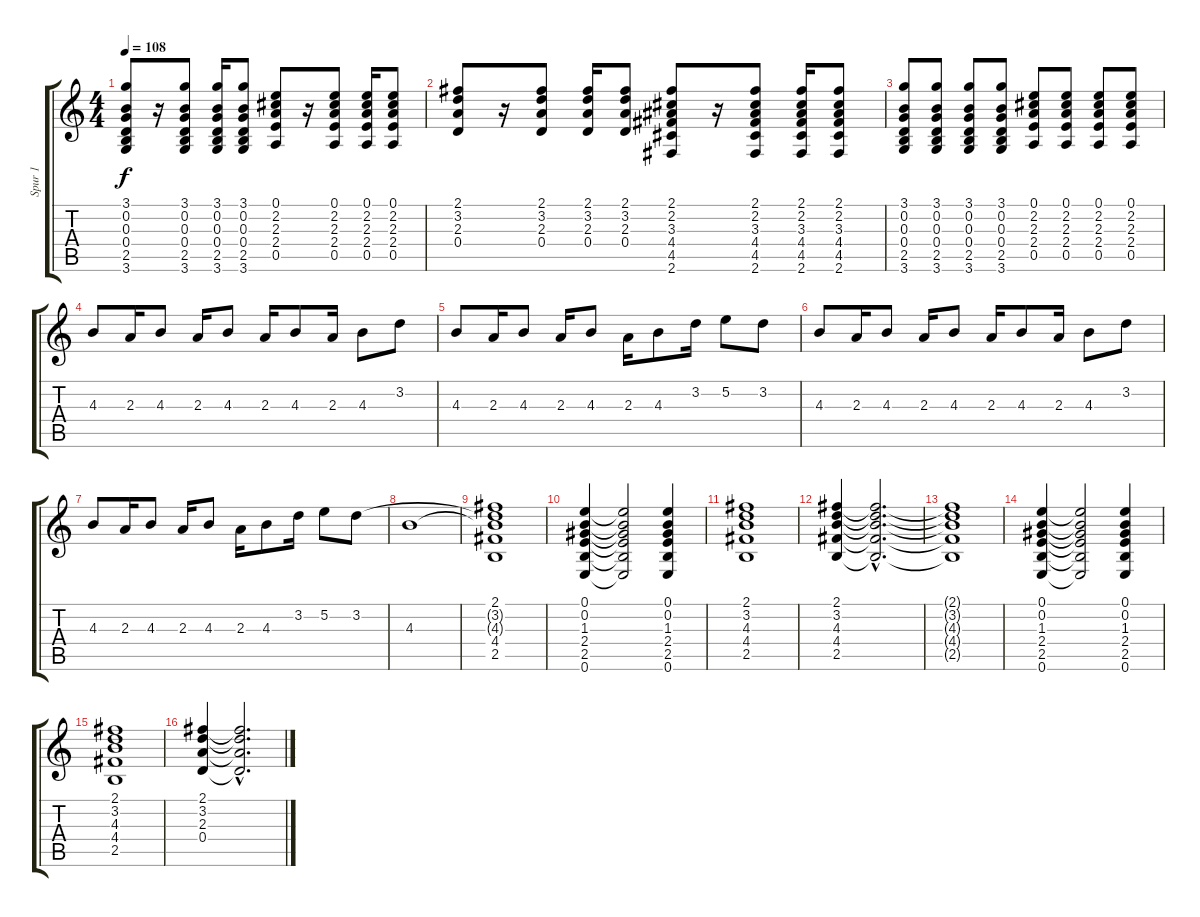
\track ("Spur 1" "Spur 1") {instrument overdrivenguitar}
\staff {score tabs}
\tuning (E4 B3 G3 D3 A2 E2) {hide}
\ts (4 4)
\tempo 108
\clef g2
\ks c
(3.1 0.2 0.3 0.4 2.5 3.6).8{dy f} r.16 (3.1 0.2 0.3 0.4 2.5 3.6).8 (3.1 0.2 0.3 0.4 2.5 3.6).16 (3.1 0.2 0.3 0.4 2.5 3.6).8 (0.1 2.2 2.3 2.4 0.5).8 r.16 (0.1 2.2 2.3 2.4 0.5).8 (0.1 2.2 2.3 2.4 0.5).16 (0.1 2.2 2.3 2.4 0.5).8 |
(2.1 3.2 2.3 0.4).8 r.16 (2.1 3.2 2.3 0.4).8 (2.1 3.2 2.3 0.4).16 (2.1 3.2 2.3 0.4).8 (2.1 2.2 3.3 4.4 4.5 2.6).8 r.16 (2.1 2.2 3.3 4.4 4.5 2.6).8 (2.1 2.2 3.3 4.4 4.5 2.6).16 (2.1 2.2 3.3 4.4 4.5 2.6).8 |
(3.1 0.2 0.3 0.4 2.5 3.6).8 (3.1 0.2 0.3 0.4 2.5 3.6).8 (3.1 0.2 0.3 0.4 2.5 3.6).8 (3.1 0.2 0.3 0.4 2.5 3.6).8 (0.1 2.2 2.3 2.4 0.5).8 (0.1 2.2 2.3 2.4 0.5).8 (0.1 2.2 2.3 2.4 0.5).8 (0.1 2.2 2.3 2.4 0.5).8 |
4.3.8{volume 13} 2.3.16 4.3.8 2.3.16 4.3.8 2.3.16 4.3.8 2.3.16 4.3.8 3.2.8 |
4.3.8 2.3.16 4.3.8 2.3.16 4.3.8 2.3.16 4.3.8 3.2.16 5.2.8 3.2.8 |
4.3.8 2.3.16 4.3.8 2.3.16 4.3.8 2.3.16 4.3.8 2.3.16 4.3.8 3.2.8 |
4.3.8 2.3.16 4.3.8 2.3.16 4.3.8 2.3.16 4.3.8 3.2.16 5.2.8 3.2.8 |
4.3.1 |
(2.1 3.2{t} 4.3{t} 4.4 2.5).1 |
(0.1 0.2 1.3 2.4 2.5 0.6).4{volume 9} (0.1{t} 0.2{t} 1.3{t} 2.4{t} 2.5{t} 0.6{t}).2{volume 5} (0.1 0.2 1.3 2.4 2.5 0.6).4{volume 9} |
(2.1 3.2 4.3 4.4 2.5).1{volume 3} |
(2.1 3.2 4.3 4.4 2.5).4{volume 9} (2.1{hac t} 3.2{hac t} 4.3{hac t} 4.4{hac t} 2.5{hac t}).2{d volume 3} |
(2.1{t} 3.2{t} 4.3{t} 4.4{t} 2.5{t}).1 |
(0.1 0.2 1.3 2.4 2.5 0.6).4{volume 9} (0.1{t} 0.2{t} 1.3{t} 2.4{t} 2.5{t} 0.6{t}).2{volume 5} (0.1 0.2 1.3 2.4 2.5 0.6).4{volume 9} |
(2.1 3.2 4.3 4.4 2.5).1{volume 3} |
(2.1 3.2 2.3 0.4).4{volume 9} (2.1{hac t} 3.2{hac t} 2.3{hac t} 0.4{hac t}).2{d volume 4}
